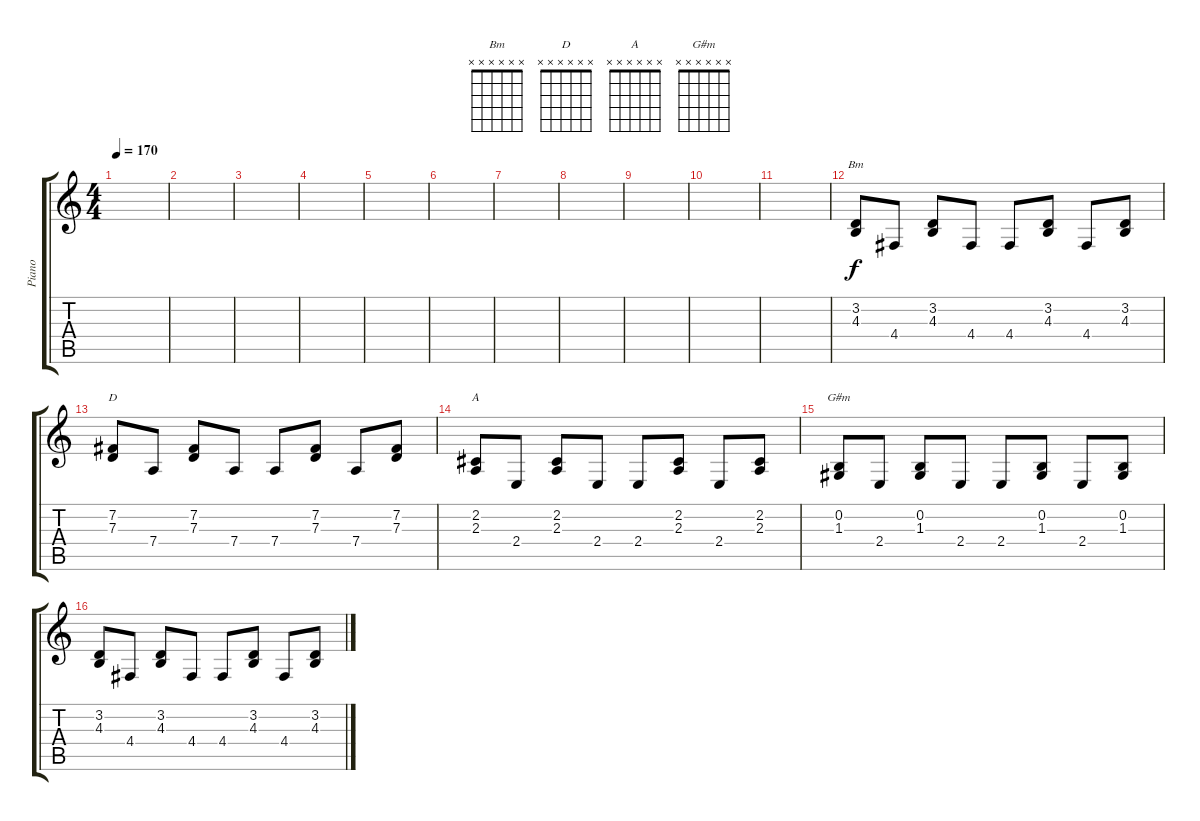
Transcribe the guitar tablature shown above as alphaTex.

\track ("Piano" "Piano") {instrument brightacousticpiano}
\staff {score tabs}
\tuning (E4 B3 G3 D3 A2 E2) {hide}
\chord ("Bm" x x x x x x)
\chord ("D" x x x x x x)
\chord ("A" x x x x x x)
\chord ("G#m" x x x x x x)
\ts (4 4)
\tempo 170
\clef g2
\ks c
|
|
|
|
|
|
|
|
|
|
|
(3.2 4.3).8{ch "Bm"} 4.4.8 (3.2 4.3).8 4.4.8 4.4.8 (3.2 4.3).8 4.4.8 (3.2 4.3).8 |
(7.2 7.3).8{ch "D"} 7.4.8 (7.2 7.3).8 7.4.8 7.4.8 (7.2 7.3).8 7.4.8 (7.2 7.3).8 |
(2.2 2.3).8{ch "A"} 2.4.8 (2.2 2.3).8 2.4.8 2.4.8 (2.2 2.3).8 2.4.8 (2.2 2.3).8 |
(0.2 1.3).8{ch "G#m"} 2.4.8 (0.2 1.3).8 2.4.8 2.4.8 (0.2 1.3).8 2.4.8 (0.2 1.3).8 |
(3.2 4.3).8 4.4.8 (3.2 4.3).8 4.4.8 4.4.8 (3.2 4.3).8 4.4.8 (3.2 4.3).8
